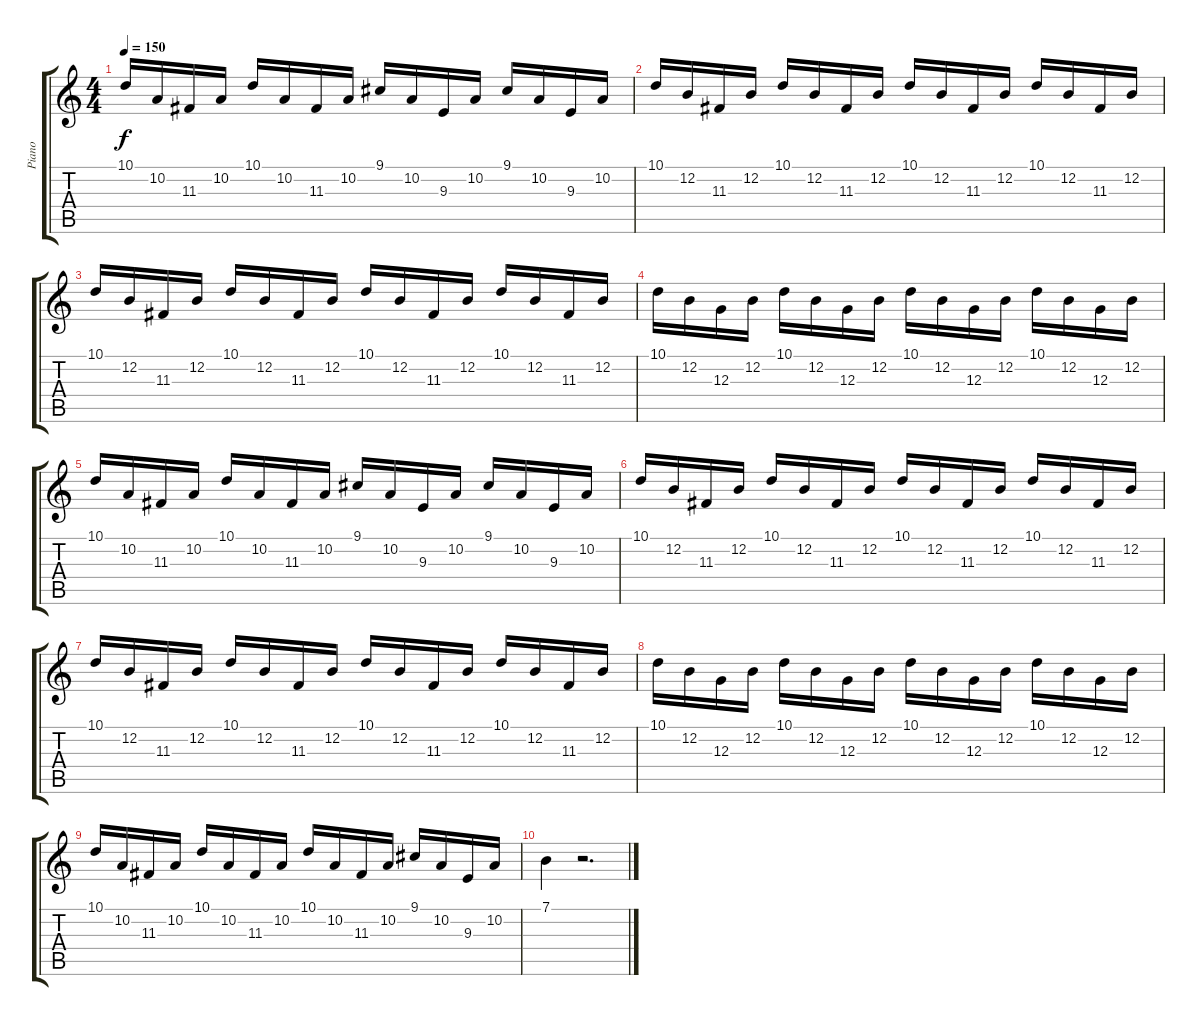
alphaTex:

\track ("Piano" "Piano") {instrument brightacousticpiano}
\staff {score tabs}
\tuning (E4 B3 G3 D3 A2 E2) {hide}
\ts (4 4)
\tempo 150
\clef g2
\ks c
10.1.16{dy f} 10.2.16 11.3.16 10.2.16 10.1.16 10.2.16 11.3.16 10.2.16 9.1.16 10.2.16 9.3.16 10.2.16 9.1.16 10.2.16 9.3.16 10.2.16 |
10.1.16 12.2.16 11.3.16 12.2.16 10.1.16 12.2.16 11.3.16 12.2.16 10.1.16 12.2.16 11.3.16 12.2.16 10.1.16 12.2.16 11.3.16 12.2.16 |
10.1.16 12.2.16 11.3.16 12.2.16 10.1.16 12.2.16 11.3.16 12.2.16 10.1.16 12.2.16 11.3.16 12.2.16 10.1.16 12.2.16 11.3.16 12.2.16 |
10.1.16 12.2.16 12.3.16 12.2.16 10.1.16 12.2.16 12.3.16 12.2.16 10.1.16 12.2.16 12.3.16 12.2.16 10.1.16 12.2.16 12.3.16 12.2.16 |
10.1.16 10.2.16 11.3.16 10.2.16 10.1.16 10.2.16 11.3.16 10.2.16 9.1.16 10.2.16 9.3.16 10.2.16 9.1.16 10.2.16 9.3.16 10.2.16 |
10.1.16 12.2.16 11.3.16 12.2.16 10.1.16 12.2.16 11.3.16 12.2.16 10.1.16 12.2.16 11.3.16 12.2.16 10.1.16 12.2.16 11.3.16 12.2.16 |
10.1.16 12.2.16 11.3.16 12.2.16 10.1.16 12.2.16 11.3.16 12.2.16 10.1.16 12.2.16 11.3.16 12.2.16 10.1.16 12.2.16 11.3.16 12.2.16 |
10.1.16 12.2.16 12.3.16 12.2.16 10.1.16 12.2.16 12.3.16 12.2.16 10.1.16 12.2.16 12.3.16 12.2.16 10.1.16 12.2.16 12.3.16 12.2.16 |
10.1.16 10.2.16 11.3.16 10.2.16 10.1.16 10.2.16 11.3.16 10.2.16 10.1.16 10.2.16 11.3.16 10.2.16 9.1.16 10.2.16 9.3.16 10.2.16 |
7.1.4 r.2{d}
